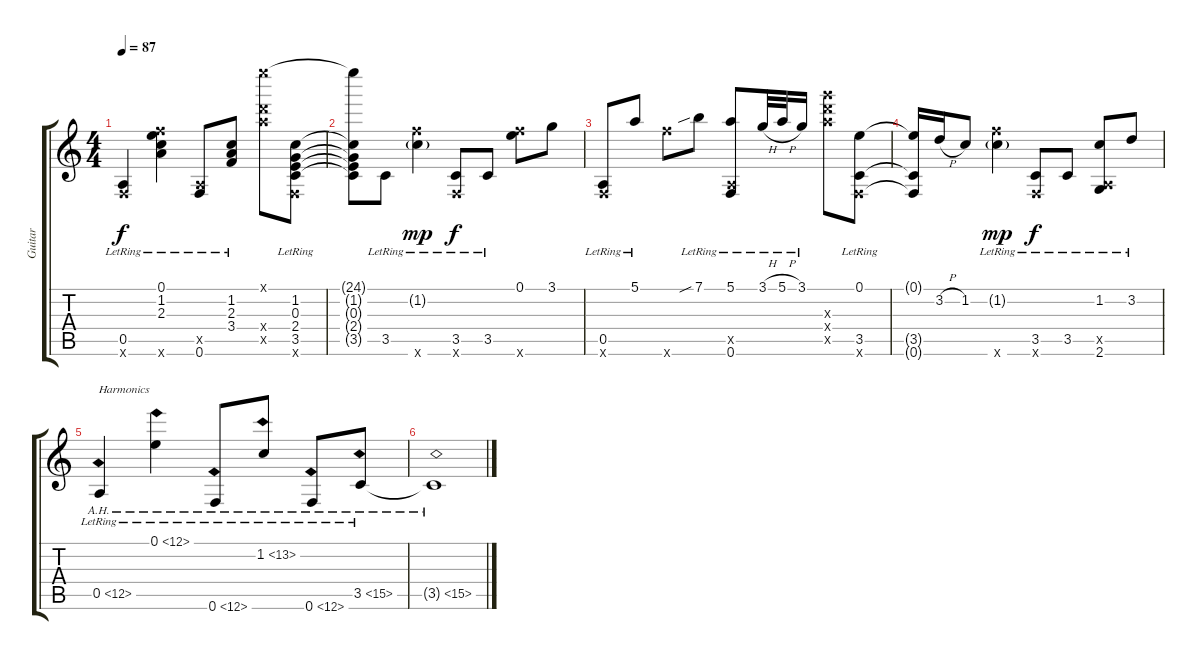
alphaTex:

\track ("Guitar" "Guitar") {instrument acousticguitarsteel}
\staff {score tabs}
\tuning (E4 B3 G3 D3 A2 F2) {hide}
\ts (4 4)
\tempo 87
\clef g2
\ks c
(0.5{lr} 0.6{x}).4{dy f} (0.1{lr} 1.2{lr} 2.3{lr} 24.6{x}).4 (0.5{x} 0.6{lr}).8 (1.2{lr} 2.3{lr} 3.4{lr}).8 (24.1{x} 24.4{x} 24.5{x}).8 (1.2{lr} 0.3{lr} 2.4{lr} 3.5{lr} 0.6{x}).8 |
(24.1{t} 1.2{t} 0.3{t} 2.4{t} 3.5{t}).8 3.5{lr}.8 (1.2{g lr} 24.6{x}).4{dy mp} (3.5{lr} 0.6{x}).8{dy f} 3.5{lr}.8 (0.1 24.6{x}).8 3.1.8 |
(0.5{lr} 0.6{x}).8 5.1{lr}.8 24.6{x}.8 7.1{sib lr}.8 (5.1{lr} 0.5{x} 0.6{lr}).8 3.1{h lr}.32 5.1{h lr}.32 3.1{lr}.16 (24.3{x} 24.4{x} 24.5{x}).8 (0.1 3.5{lr} 0.6{x}).8 |
(0.1{t} 3.5{t} 0.6{t}).16 3.2{h}.16 1.2.8 (1.2{g lr} 24.6{x}).4{dy mp} (3.5{lr} 0.6{x}).8{dy f} 3.5{lr}.8 (1.2{lr} 0.5{x} 2.6).8 3.2{lr}.8 |
0.5{ah 12 lr}.4{txt "Harmonics"} 0.1{ah 12 lr}.4 0.6{ah 12 lr}.8 1.2{ah 12 lr}.8 0.6{ah 12 lr}.8 3.5{ah 12 lr}.8 |
3.5{ah 12 t}.1
